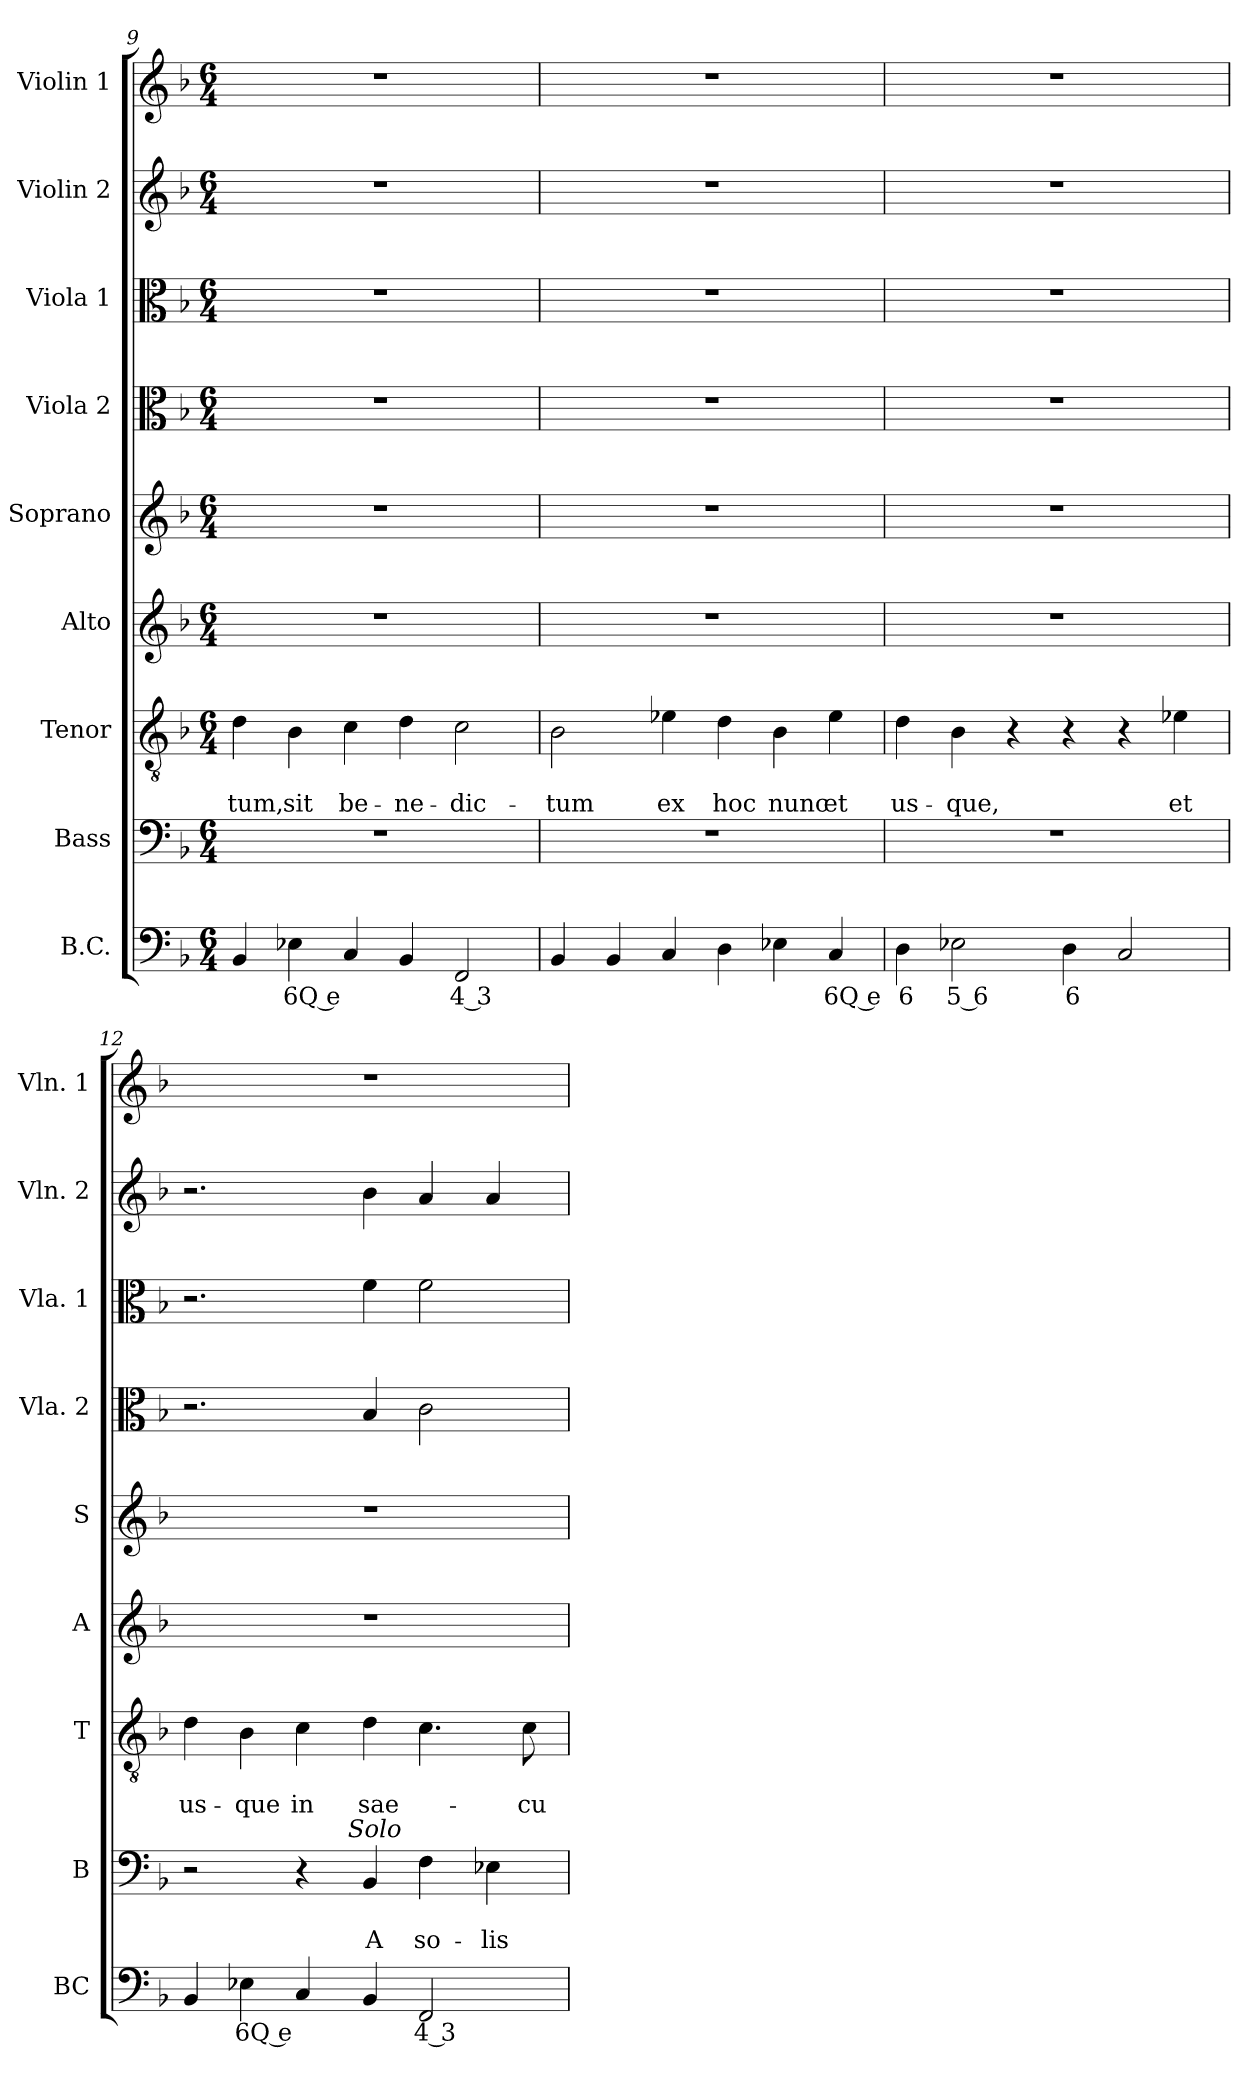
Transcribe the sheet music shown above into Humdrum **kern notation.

**kern	**text	**kern	**text	**text	**kern	**text	**text	**kern	**kern	**kern	**kern	**kern	**kern
*part9	*part9	*part8	*part8	*part8	*part7	*part7	*part7	*part6	*part5	*part4	*part3	*part2	*part1
*staff9	*staff9	*staff8	*staff8	*staff8	*staff7	*staff7	*staff7	*staff6	*staff5	*staff4	*staff3	*staff2	*staff1
*I"B.C.	*	*I"Bass	*	*	*I"Tenor	*	*	*I"Alto	*I"Soprano	*I"Viola 2	*I"Viola 1	*I"Violin 2	*I"Violin 1
*I'BC	*	*I'B	*	*	*I'T	*	*	*I'A	*I'S	*I'Vla. 2	*I'Vla. 1	*I'Vln. 2	*I'Vln. 1
*clefF4	*	*clefF4	*	*	*clefGv2	*	*	*clefG2	*clefG2	*clefC3	*clefC3	*clefG2	*clefG2
*k[b-]	*	*k[b-]	*	*	*k[b-]	*	*	*k[b-]	*k[b-]	*k[b-]	*k[b-]	*k[b-]	*k[b-]
*F:	*	*F:	*	*	*F:	*	*	*F:	*F:	*F:	*F:	*F:	*F:
*M6/4	*	*M6/4	*	*	*M6/4	*	*	*M6/4	*M6/4	*M6/4	*M6/4	*M6/4	*M6/4
=9	=9	=9	=9	=9	=9	=9	=9	=9	=9	=9	=9	=9	=9
!	!	!	!	!	!	!	!LO:LY:b	!	!	!	!	!	!
4BB-/	.	1.r	.	.	4d\	.	-tum,	1.r	1.r	1.r	1.r	1.r	1.r
!	!LO:LY:b	!	!	!	!	!	!LO:LY:b	!	!	!	!	!	!
4E-X\	6Q e	.	.	.	4B-\	.	sit	.	.	.	.	.	.
!	!	!	!	!	!	!	!LO:LY:b	!	!	!	!	!	!
4C/	.	.	.	.	4c\	.	be-	.	.	.	.	.	.
!	!	!	!	!	!	!	!LO:LY:b	!	!	!	!	!	!
4BB-/	.	.	.	.	4d\	.	-ne-	.	.	.	.	.	.
!	!LO:LY:b	!	!	!	!	!	!LO:LY:b	!	!	!	!	!	!
2FF/	4 3	.	.	.	2c\	.	-dic-	.	.	.	.	.	.
=10	=10	=10	=10	=10	=10	=10	=10	=10	=10	=10	=10	=10	=10
!	!	!	!	!	!	!	!LO:LY:b	!	!	!	!	!	!
4BB-/	.	1.r	.	.	2B-\	.	-tum	1.r	1.r	1.r	1.r	1.r	1.r
4BB-/	.	.	.	.	.	.	.	.	.	.	.	.	.
!	!	!	!	!	!	!	!LO:LY:b	!	!	!	!	!	!
4C/	.	.	.	.	4e-X\	.	ex	.	.	.	.	.	.
!	!	!	!	!	!	!	!LO:LY:b	!	!	!	!	!	!
4D\	.	.	.	.	4d\	.	hoc	.	.	.	.	.	.
!	!	!	!	!	!	!	!LO:LY:b	!	!	!	!	!	!
4E-X\	.	.	.	.	4B-\	.	nunc	.	.	.	.	.	.
!	!LO:LY:b	!	!	!	!	!	!LO:LY:b	!	!	!	!	!	!
4C/	6Q e	.	.	.	4e-\	.	et	.	.	.	.	.	.
=11	=11	=11	=11	=11	=11	=11	=11	=11	=11	=11	=11	=11	=11
!	!LO:LY:b	!	!	!	!	!	!LO:LY:b	!	!	!	!	!	!
*^	*	*	*	*	*	*	*	*	*	*	*	*	*
4D\	4ryy	6	1.r	.	.	4d\	.	us-	1.r	1.r	1.r	1.r	1.r	1.r
!	!	!LO:LY:b	!	!	!	!	!	!LO:LY:b	!	!	!	!	!	!
2E-X\	4ryy	5 6	.	.	.	4B-\	.	-que,	.	.	.	.	.	.
.	4ryy	.	.	.	.	4r	.	.	.	.	.	.	.	.
!	!	!LO:LY:b	!	!	!	!	!	!	!	!	!	!	!	!
4D\	4ryy	6	.	.	.	4r	.	.	.	.	.	.	.	.
2C/	4ryy	.	.	.	.	4r	.	.	.	.	.	.	.	.
!	!	!	!	!	!	!	!	!LO:LY:b	!	!	!	!	!	!
.	4ryy	.	.	.	.	4e-X\	.	et	.	.	.	.	.	.
!!LO:LB:g=z
=12	=12	=12	=12	=12	=12	=12	=12	=12	=12	=12	=12	=12	=12	=12
!	!	!	!	!	!	!	!	!LO:LY:b	!	!	!	!	!	!
*v	*v	*	*^	*	*	*	*	*	*	*	*	*	*	*
4BB-/	.	2r	2ryy	.	.	4d\	.	us-	1.r	1.r	2.r	2.r	2.r	1.r
!	!LO:LY:b	!	!	!	!	!	!	!LO:LY:b	!	!	!	!	!	!
4E-X\	6Q e	.	.	.	.	4B-\	.	-que	.	.	.	.	.	.
!	!	!	!	!	!	!	!	!LO:LY:b	!	!	!	!	!	!
4C/	.	4r	8..ryy	.	.	4c\	.	in	.	.	.	.	.	.
!	!	!	!LO:TX:a:i:t=Solo	!	!	!	!	!	!	!	!	!	!	!
.	.	.	2ryy	.	.	.	.	.	.	.	.	.	.	.
!	!	!	!	!	!LO:LY:b	!	!	!LO:LY:b	!	!	!	!	!	!
4BB-/	.	4BB-/	.	.	A	4d\	.	sae-	.	.	4B-/	4f\	4b-\	.
!	!LO:LY:b	!	!	!	!LO:LY:b	!	!	!	!	!	!	!	!	!
2FF/	4 3	4F\	.	.	so-	4.c\	.	.	.	.	2c\	2f\	4a/	.
.	.	.	4ryy	.	.	.	.	.	.	.	.	.	.	.
!	!	!	!	!	!LO:LY:b	!	!	!	!	!	!	!	!	!
.	.	4E-X\	.	.	-lis	.	.	.	.	.	.	.	4a/	.
!	!	!	!	!	!	!	!	!LO:LY:b	!	!	!	!	!	!
.	.	.	.	.	.	8c\	.	-cu-	.	.	.	.	.	.
.	.	.	32ryy	.	.	.	.	.	.	.	.	.	.	.
*	*	*v	*v	*	*	*	*	*	*	*	*	*	*	*
=	=	=	=	=	=	=	=	=	=	=	=	=	=
*-	*-	*-	*-	*-	*-	*-	*-	*-	*-	*-	*-	*-	*-
